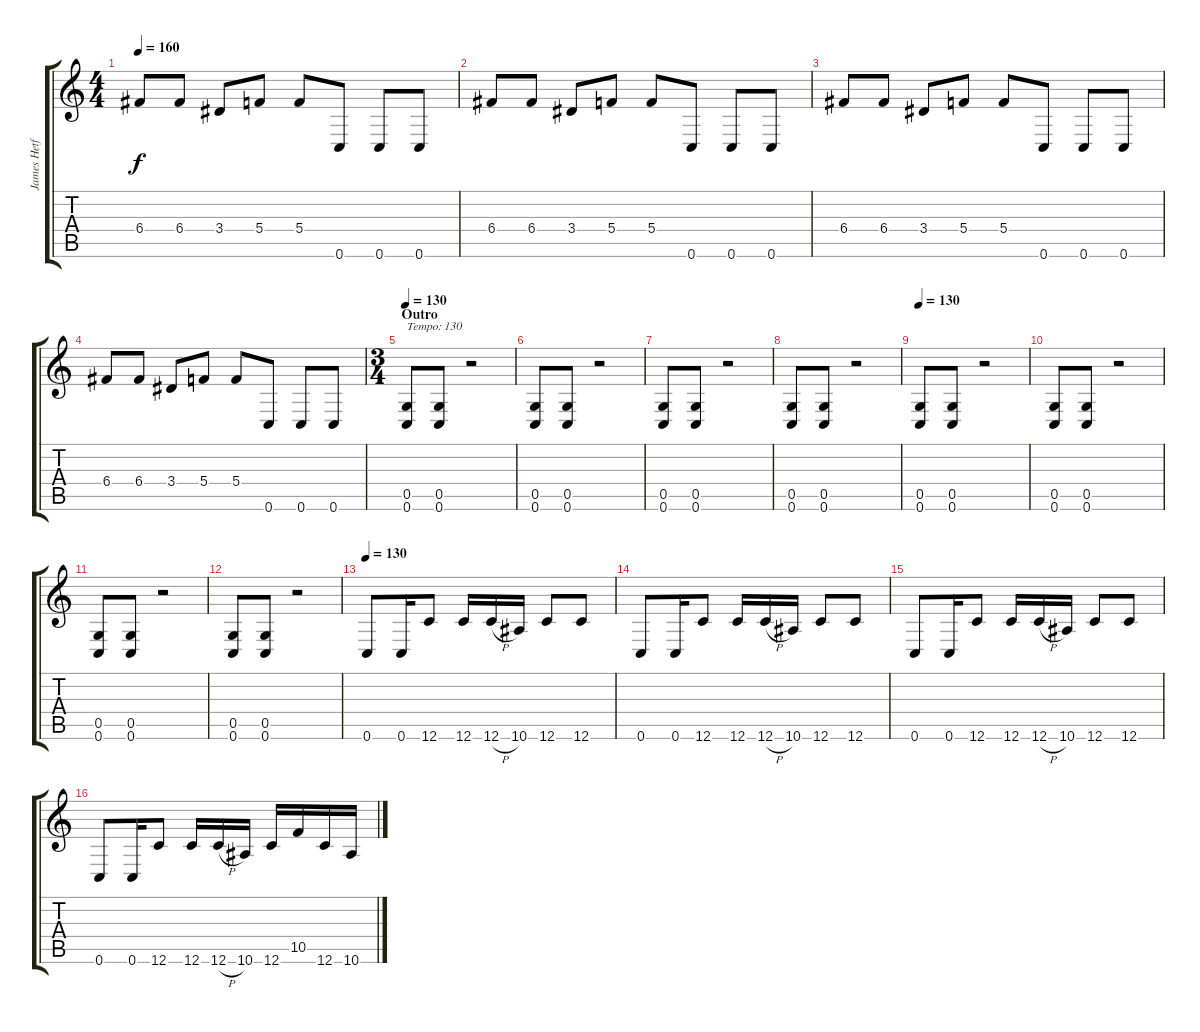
\track ("James Hetfield" "James Hetf") {instrument distortionguitar}
\staff {score tabs}
\tuning (D4 A3 F3 C3 G2 C2) {hide}
\ts (4 4)
\tempo 160
\clef g2
\ks c
6.4.8{dy f} 6.4.8 3.4.8 5.4.8 5.4.8 0.6.8 0.6.8 0.6.8 |
6.4.8 6.4.8 3.4.8 5.4.8 5.4.8 0.6.8 0.6.8 0.6.8 |
6.4.8 6.4.8 3.4.8 5.4.8 5.4.8 0.6.8 0.6.8 0.6.8 |
6.4.8 6.4.8 3.4.8 5.4.8 5.4.8 0.6.8 0.6.8 0.6.8 |
\ts (3 4)
\section ("" "Outro")
\tempo 130
(0.5 0.6).8{txt "Tempo: 130"} (0.5 0.6).8 r.2 |
(0.5 0.6).8 (0.5 0.6).8 r.2 |
(0.5 0.6).8 (0.5 0.6).8 r.2 |
(0.5 0.6).8 (0.5 0.6).8 r.2 |
\tempo 130
(0.5 0.6).8 (0.5 0.6).8 r.2 |
(0.5 0.6).8 (0.5 0.6).8 r.2 |
(0.5 0.6).8 (0.5 0.6).8 r.2 |
(0.5 0.6).8 (0.5 0.6).8 r.2 |
\tempo 130
0.6.8 0.6.16 12.6.8 12.6.16 12.6{h}.16 10.6.16 12.6.8 12.6.8 |
0.6.8 0.6.16 12.6.8 12.6.16 12.6{h}.16 10.6.16 12.6.8 12.6.8 |
0.6.8 0.6.16 12.6.8 12.6.16 12.6{h}.16 10.6.16 12.6.8 12.6.8 |
0.6.8 0.6.16 12.6.8 12.6.16 12.6{h}.16 10.6.16 12.6.16 10.5.16 12.6.16 10.6.16
